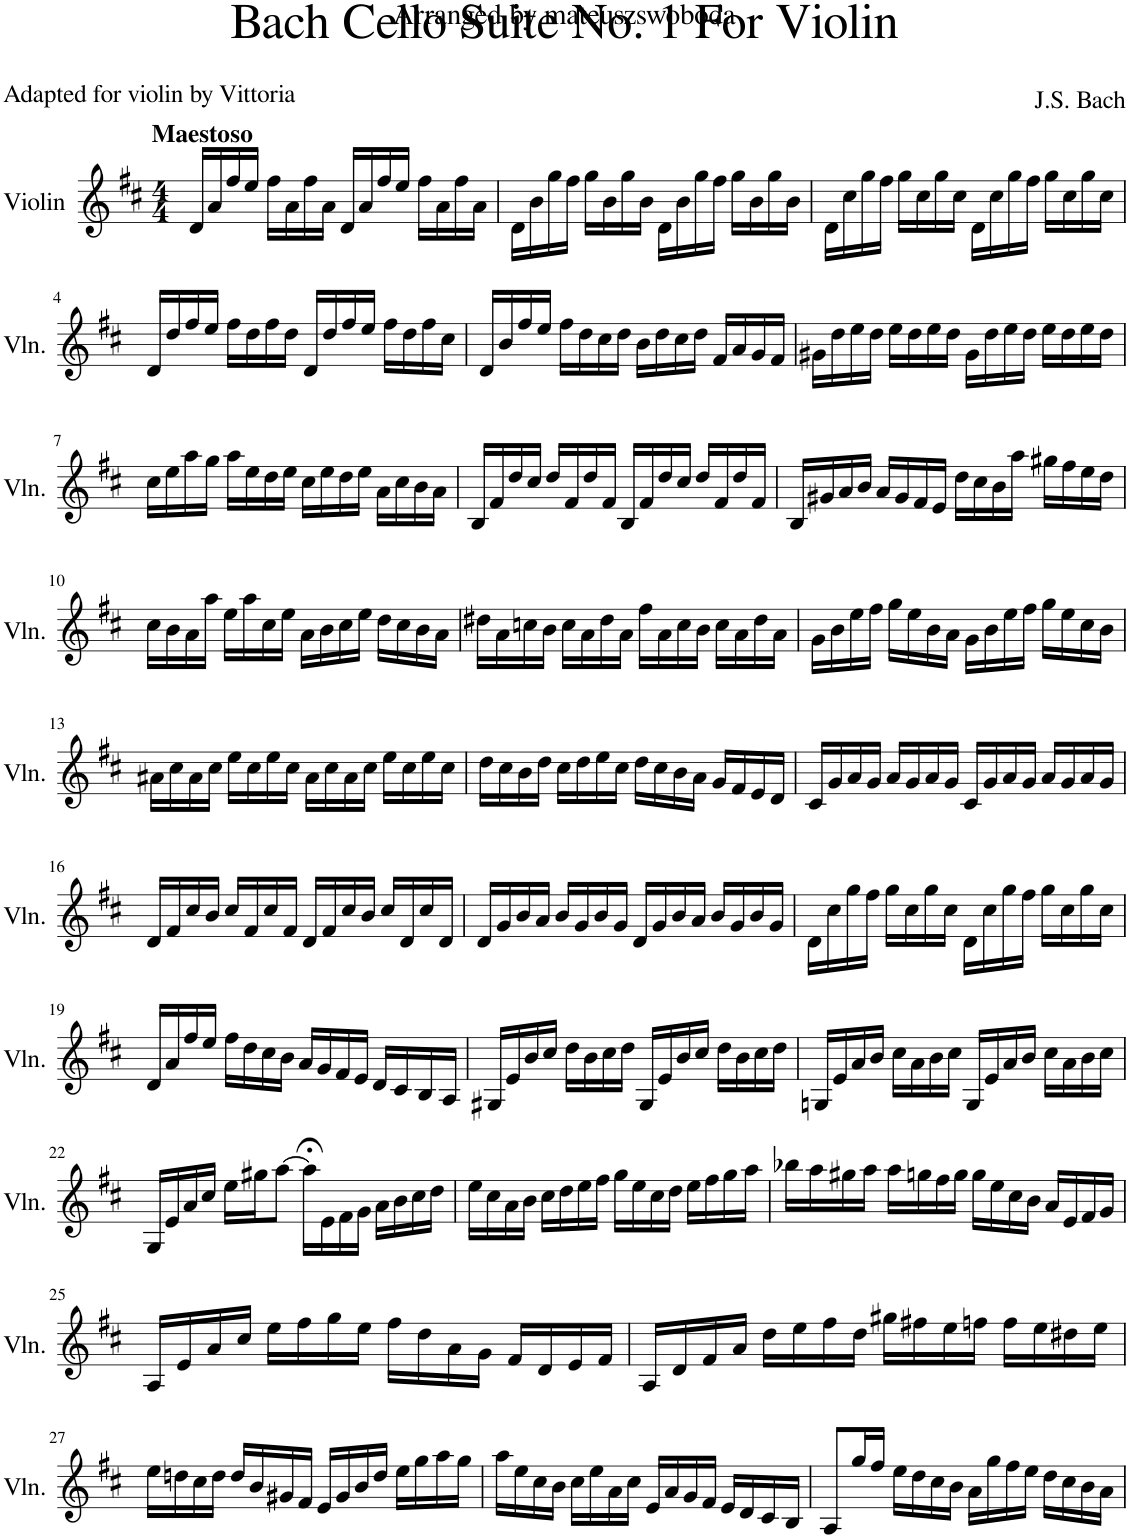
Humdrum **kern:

**kern
*part1
*staff1
*I"Violin
*I'Vln.
*clefG2
*k[f#c#]
*M4/4
=1
!LO:TX:a:B:t=Maestoso
16d/LL
16a/
16ff#/
16ee/JJ
16ff#\LL
16a\
16ff#\
16a\JJ
16d/LL
16a/
16ff#/
16ee/JJ
16ff#\LL
16a\
16ff#\
16a\JJ
=2
16d\LL
16b\
16gg\
16ff#\JJ
16gg\LL
16b\
16gg\
16b\JJ
16d\LL
16b\
16gg\
16ff#\JJ
16gg\LL
16b\
16gg\
16b\JJ
=3
16d\LL
16cc#\
16gg\
16ff#\JJ
16gg\LL
16cc#\
16gg\
16cc#\JJ
16d\LL
16cc#\
16gg\
16ff#\JJ
16gg\LL
16cc#\
16gg\
16cc#\JJ
!!LO:LB:g=z
=4
16d/LL
16dd/
16ff#/
16ee/JJ
16ff#\LL
16dd\
16ff#\
16dd\JJ
16d/LL
16dd/
16ff#/
16ee/JJ
16ff#\LL
16dd\
16ff#\
16cc#\JJ
=5
16d/LL
16b/
16ff#/
16ee/JJ
16ff#\LL
16dd\
16cc#\
16dd\JJ
16b\LL
16dd\
16cc#\
16dd\JJ
16f#/LL
16a/
16g/
16f#/JJ
=6
16g#X\LL
16dd\
16ee\
16dd\JJ
16ee\LL
16dd\
16ee\
16dd\JJ
16g#\LL
16dd\
16ee\
16dd\JJ
16ee\LL
16dd\
16ee\
16dd\JJ
!!LO:LB:g=z
=7
16cc#\LL
16ee\
16aa\
16gg\JJ
16aa\LL
16ee\
16dd\
16ee\JJ
16cc#\LL
16ee\
16dd\
16ee\JJ
16a\LL
16cc#\
16b\
16a\JJ
=8
16B/LL
16f#/
16dd/
16cc#/JJ
16dd/LL
16f#/
16dd/
16f#/JJ
16B/LL
16f#/
16dd/
16cc#/JJ
16dd/LL
16f#/
16dd/
16f#/JJ
=9
16B/LL
16g#X/
16a/
16b/JJ
16a/LL
16g#/
16f#/
16e/JJ
16dd\LL
16cc#\
16b\
16aa\JJ
16gg#X\LL
16ff#\
16ee\
16dd\JJ
!!LO:LB:g=z
=10
16cc#\LL
16b\
16a\
16aa\JJ
16ee\LL
16aa\
16cc#\
16ee\JJ
16a\LL
16b\
16cc#\
16ee\JJ
16dd\LL
16cc#\
16b\
16a\JJ
=11
16dd#X\LL
16a\
16ccn\
16b\JJ
16cc\LL
16a\
16dd#\
16a\JJ
16ff#\LL
16a\
16cc\
16b\JJ
16cc\LL
16a\
16dd#\
16a\JJ
=12
16g\LL
16b\
16ee\
16ff#\JJ
16gg\LL
16ee\
16b\
16a\JJ
16g\LL
16b\
16ee\
16ff#\JJ
16gg\LL
16ee\
16cc#\
16b\JJ
!!LO:LB:g=z
=13
16a#X\LL
16cc#\
16a#\
16cc#\JJ
16ee\LL
16cc#\
16ee\
16cc#\JJ
16a#\LL
16cc#\
16a#\
16cc#\JJ
16ee\LL
16cc#\
16ee\
16cc#\JJ
=14
16dd\LL
16cc#\
16b\
16dd\JJ
16cc#\LL
16dd\
16ee\
16cc#\JJ
16dd\LL
16cc#\
16b\
16a\JJ
16g/LL
16f#/
16e/
16d/JJ
=15
16c#/LL
16g/
16a/
16g/JJ
16a/LL
16g/
16a/
16g/JJ
16c#/LL
16g/
16a/
16g/JJ
16a/LL
16g/
16a/
16g/JJ
!!LO:LB:g=z
=16
16d/LL
16f#/
16cc#/
16b/JJ
16cc#/LL
16f#/
16cc#/
16f#/JJ
16d/LL
16f#/
16cc#/
16b/JJ
16cc#/LL
16d/
16cc#/
16d/JJ
=17
16d/LL
16g/
16b/
16a/JJ
16b/LL
16g/
16b/
16g/JJ
16d/LL
16g/
16b/
16a/JJ
16b/LL
16g/
16b/
16g/JJ
=18
16d\LL
16cc#\
16gg\
16ff#\JJ
16gg\LL
16cc#\
16gg\
16cc#\JJ
16d\LL
16cc#\
16gg\
16ff#\JJ
16gg\LL
16cc#\
16gg\
16cc#\JJ
!!LO:LB:g=z
=19
16d/LL
16a/
16ff#/
16ee/JJ
16ff#\LL
16dd\
16cc#\
16b\JJ
16a/LL
16g/
16f#/
16e/JJ
16d/LL
16c#/
16B/
16A/JJ
=20
16G#X/LL
16e/
16b/
16cc#/JJ
16dd\LL
16b\
16cc#\
16dd\JJ
16G#/LL
16e/
16b/
16cc#/JJ
16dd\LL
16b\
16cc#\
16dd\JJ
=21
16Gn/LL
16e/
16a/
16b/JJ
16cc#\LL
16a\
16b\
16cc#\JJ
16G/LL
16e/
16a/
16b/JJ
16cc#\LL
16a\
16b\
16cc#\JJ
!!LO:LB:g=z
=22
16G/LL
16e/
16a/
16cc#/JJ
16ee\LL
16gg#X\J
[8aa\J
16aa;<\LL]
16e\
16f#\
16g\JJ
16a\LL
16b\
16cc#\
16dd\JJ
=23
16ee\LL
16cc#\
16a\
16b\JJ
16cc#\LL
16dd\
16ee\
16ff#\JJ
16gg\LL
16ee\
16cc#\
16dd\JJ
16ee\LL
16ff#\
16gg\
16aa\JJ
=24
16bb-X\LL
16aa\
16gg#X\
16aa\JJ
16aa\LL
16ggn\
16ff#\
16gg\JJ
16gg\LL
16ee\
16cc#\
16b\JJ
16a/LL
16e/
16f#/
16g/JJ
!!LO:LB:g=z
=25
16A/LL
16e/
16a/
16cc#/JJ
16ee\LL
16ff#\
16gg\
16ee\JJ
16ff#\LL
16dd\
16a\
16g\JJ
16f#/LL
16d/
16e/
16f#/JJ
=26
16A/LL
16d/
16f#/
16a/JJ
16dd\LL
16ee\
16ff#\
16dd\JJ
16gg#X\LL
16ff#X\
16ee\
16ffn\JJ
16ff\LL
16ee\
16dd#X\
16ee\JJ
!!LO:LB:g=z
=27
16ee\LL
16ddn\
16cc#\
16dd\JJ
16dd/LL
16b/
16g#X/
16f#/JJ
16e/LL
16g#/
16b/
16dd/JJ
16ee\LL
16gg\
16aa\
16gg\JJ
=28
16aa\LL
16ee\
16cc#\
16b\JJ
16cc#\LL
16ee\
16a\
16cc#\JJ
16e/LL
16a/
16g/
16f#/JJ
16e/LL
16d/
16c#/
16B/JJ
=29
8A/L
16gg/L
16ff#/JJ
16ee\LL
16dd\
16cc#\
16b\JJ
16a\LL
16gg\
16ff#\
16ee\JJ
16dd\LL
16cc#\
16b\
16a\JJ
=
*-
